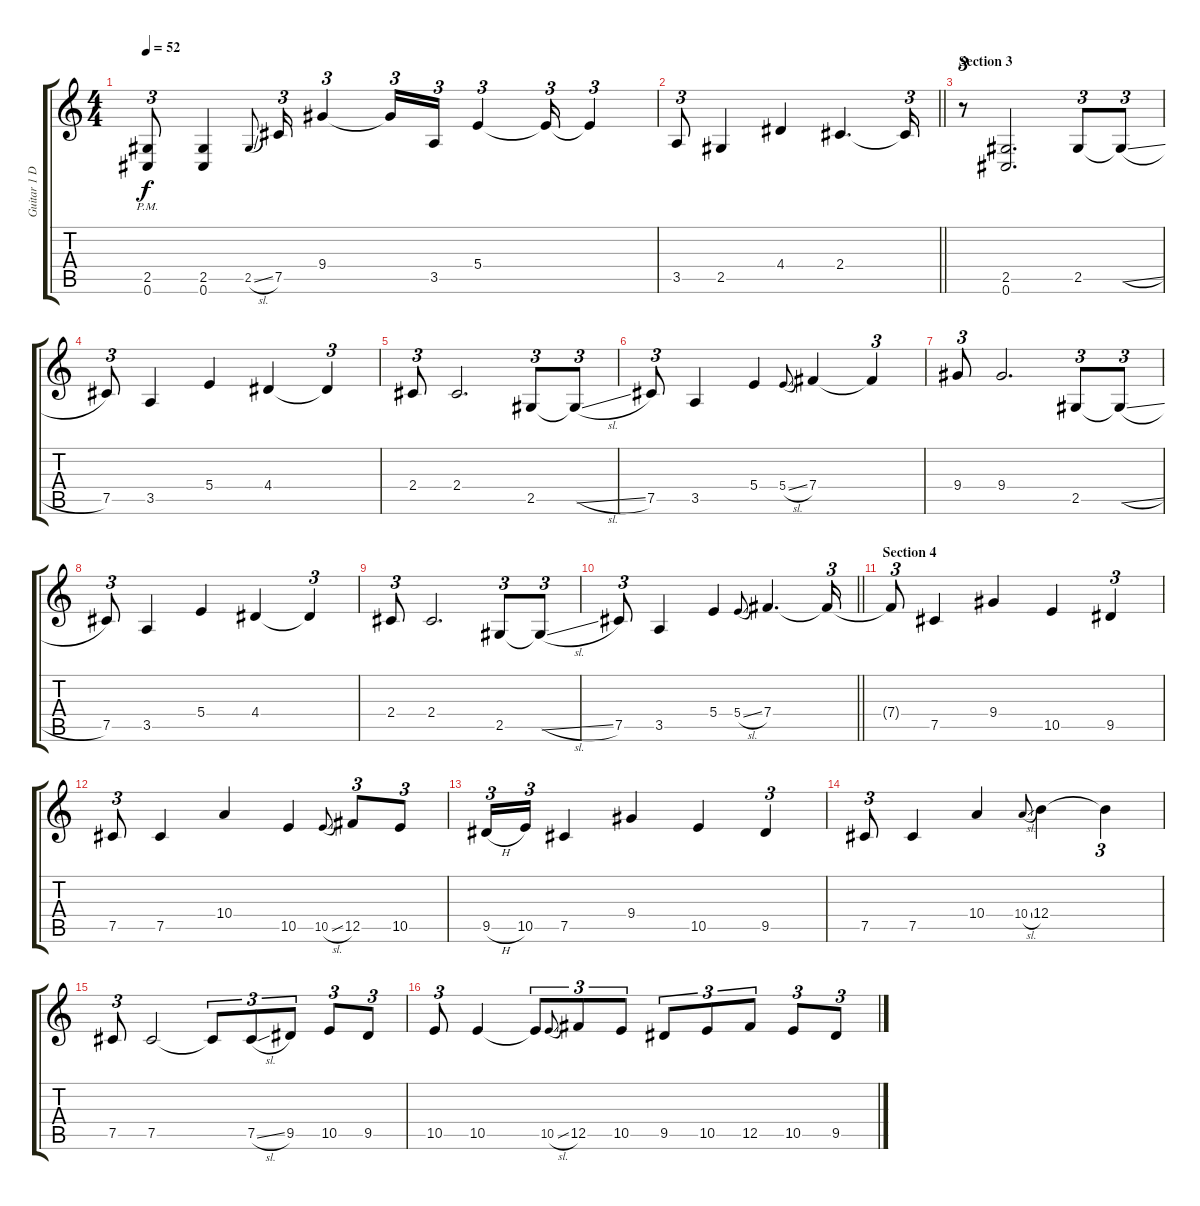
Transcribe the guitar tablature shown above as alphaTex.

\track ("Guitar 1 Delay and Feedback (Ignore Me)" "Guitar 1 D") {instrument distortionguitar}
\staff {score tabs}
\tuning (Db4 Ab3 E3 B2 Gb2 Db2) {hide}
\ts (4 4)
\tempo 52
\clef g2
\ks c
(2.5{pm} 0.6{pm}).8{tu (3 2) dy f} (2.5 0.6).4 2.5{sl}.8{gr onbeat} 7.5.16{tu (3 2)} 9.4.4{tu (3 2)} 9.4{t}.16{tu (3 2)} 3.5.16{tu (3 2)} 5.4.4{tu (3 2)} 5.4{t}.16{tu (3 2)} 5.4{t}.4{tu (3 2)} |
\barLineRight lightlight
3.5.8{tu (3 2)} 2.5.4 4.4.4 2.4.4{d} 2.4{t}.16{tu (3 2)} |
\section ("" "Section 3")
r.8{tu (3 2)} (2.5 0.6).2{d} 2.5.8{tu (3 2)} 2.5{sl t}.8{tu (3 2)} |
7.5.8{tu (3 2)} 3.5.4 5.4.4 4.4.4 4.4{t}.4{tu (3 2)} |
2.4.8{tu (3 2)} 2.4.2{d} 2.5.8{tu (3 2)} 2.5{sl t}.8{tu (3 2)} |
7.5.8{tu (3 2)} 3.5.4 5.4.4 5.4{sl}.8{gr onbeat} 7.4.4 7.4{t}.4{tu (3 2)} |
9.4.8{tu (3 2)} 9.4.2{d} 2.5.8{tu (3 2)} 2.5{sl t}.8{tu (3 2)} |
7.5.8{tu (3 2)} 3.5.4 5.4.4 4.4.4 4.4{t}.4{tu (3 2)} |
2.4.8{tu (3 2)} 2.4.2{d} 2.5.8{tu (3 2)} 2.5{sl t}.8{tu (3 2)} |
\barLineRight lightlight
7.5.8{tu (3 2)} 3.5.4 5.4.4 5.4{sl}.8{gr onbeat} 7.4.4{d} 7.4{t}.16{tu (3 2)} |
\section ("" "Section 4")
7.4{t}.8{tu (3 2)} 7.5.4 9.4.4 10.5.4 9.5.4{tu (3 2)} |
7.5.8{tu (3 2)} 7.5.4 10.4.4 10.5.4 10.5{sl}.8{gr onbeat} 12.5.8{tu (3 2)} 10.5.8{tu (3 2)} |
9.5{h}.16{tu (3 2)} 10.5.16{tu (3 2)} 7.5.4 9.4.4 10.5.4 9.5.4{tu (3 2)} |
7.5.8{tu (3 2)} 7.5.4 10.4.4 10.4{sl}.8{gr onbeat} 12.4.4 12.4{t}.4{tu (3 2)} |
7.5.8{tu (3 2)} 7.5.2 7.5{t}.8{tu (3 2)} 7.5{sl}.8{tu (3 2)} 9.5.8{tu (3 2)} 10.5.8{tu (3 2)} 9.5.8{tu (3 2)} |
10.5.8{tu (3 2)} 10.5.4 10.5{t}.8{tu (3 2)} 10.5{sl}.8{gr onbeat} 12.5.8{tu (3 2)} 10.5.8{tu (3 2)} 9.5.8{tu (3 2)} 10.5.8{tu (3 2)} 12.5.8{tu (3 2)} 10.5.8{tu (3 2)} 9.5.8{tu (3 2)}
